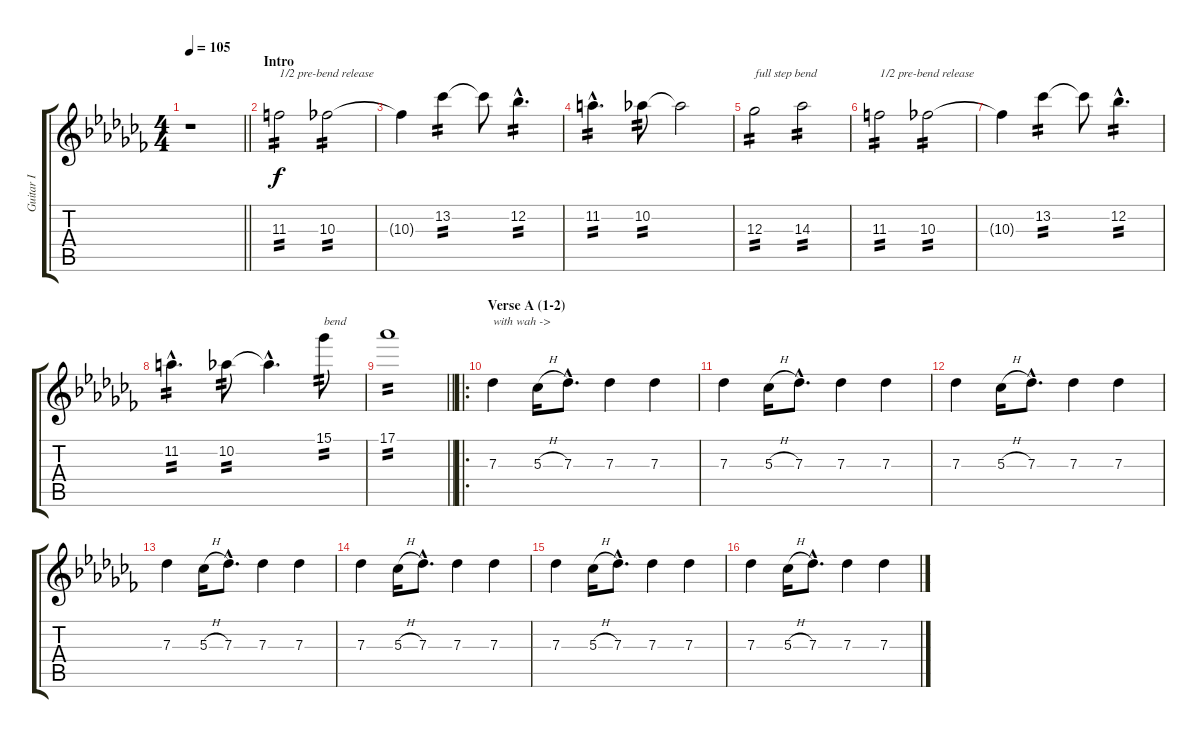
\track ("Guitar I" "Guitar I") {instrument distortionguitar}
\staff {score tabs}
\tuning (Eb4 Bb3 Gb3 Db3 Ab2 Db2) {hide}
\ts (4 4)
\tempo 105
\clef g2
\barLineRight lightlight
\ks abminor
r.1{dy f instrument distortionguitar} |
\section ("" "Intro")
11.3.2{txt "1/2 pre-bend release" tp 2} 10.3.2{tp 2} |
10.3{t}.4 13.2.4{tp 2} 13.2{t}.8 12.2{hac}.4{d tp 2} |
11.2{hac}.4{d tp 2} 10.2.8{tp 2} 10.2{t}.2 |
12.3.2{txt "full step bend" tp 2} 14.3.2{tp 2} |
11.3.2{txt "1/2 pre-bend release" tp 2} 10.3.2{tp 2} |
10.3{t}.4 13.2.4{tp 2} 13.2{t}.8 12.2{hac}.4{d tp 2} |
11.2{hac}.4{d tp 2} 10.2.8{tp 2} 10.2{hac t}.4{d} 15.1.8{txt "bend" tp 2} |
\barLineRight lightlight
17.1.1{tp 2} |
\ro
\section ("" "Verse A (1-2)")
7.3.4{txt "with wah ->"} 5.3{h}.16 7.3{hac}.8{d} 7.3.4 7.3.4 |
7.3.4 5.3{h}.16 7.3{hac}.8{d} 7.3.4 7.3.4 |
7.3.4 5.3{h}.16 7.3{hac}.8{d} 7.3.4 7.3.4 |
7.3.4 5.3{h}.16 7.3{hac}.8{d} 7.3.4 7.3.4 |
7.3.4 5.3{h}.16 7.3{hac}.8{d} 7.3.4 7.3.4 |
7.3.4 5.3{h}.16 7.3{hac}.8{d} 7.3.4 7.3.4 |
7.3.4 5.3{h}.16 7.3{hac}.8{d} 7.3.4 7.3.4
